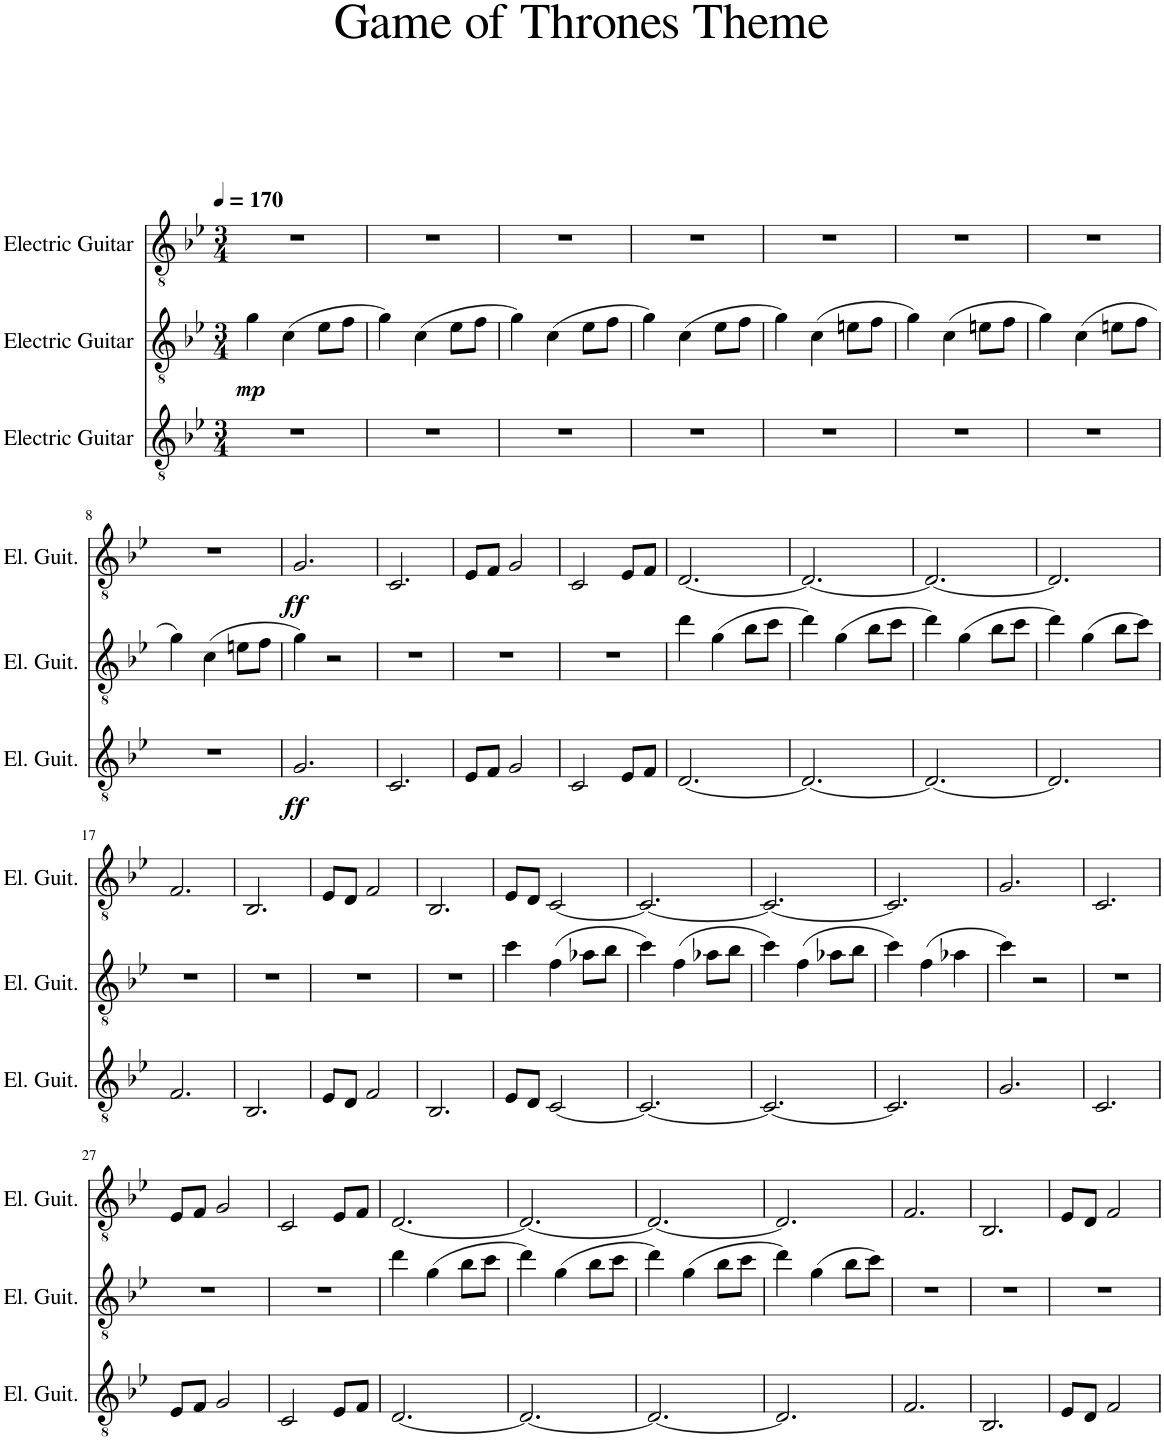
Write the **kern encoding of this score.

**kern	**dynam	**kern	**dynam	**kern	**dynam
*part3	*part3	*part2	*part2	*part1	*part1
*staff3	*staff3	*staff2	*staff2	*staff1	*staff1
*I"Electric Guitar	*	*I"Electric Guitar	*	*I"Electric Guitar	*
*I'El. Guit.	*	*I'El. Guit.	*	*I'El. Guit.	*
*clefGv2	*	*clefGv2	*	*clefGv2	*
*k[b-e-]	*	*k[b-e-]	*	*k[b-e-]	*
*M3/4	*	*M3/4	*	*M3/4	*
*MM170	*	*MM170	*	*MM170	*
=1	=1	=1	=1	=1	=1
!	!	!	!LO:DY:b	!	!
2.r	.	4g\	mp	2.r	.
.	.	(4c\	.	.	.
.	.	8e-\L	.	.	.
.	.	8f\J	.	.	.
=2	=2	=2	=2	=2	=2
2.r	.	4g\)	.	2.r	.
.	.	(4c\	.	.	.
.	.	8e-\L	.	.	.
.	.	8f\J	.	.	.
=3	=3	=3	=3	=3	=3
2.r	.	4g\)	.	2.r	.
.	.	(4c\	.	.	.
.	.	8e-\L	.	.	.
.	.	8f\J	.	.	.
=4	=4	=4	=4	=4	=4
2.r	.	4g\)	.	2.r	.
.	.	(4c\	.	.	.
.	.	8e-\L	.	.	.
.	.	8f\J	.	.	.
=5	=5	=5	=5	=5	=5
2.r	.	4g\)	.	2.r	.
.	.	(4c\	.	.	.
.	.	8en\L	.	.	.
.	.	8f\J	.	.	.
=6	=6	=6	=6	=6	=6
2.r	.	4g\)	.	2.r	.
.	.	(4c\	.	.	.
.	.	8en\L	.	.	.
.	.	8f\J	.	.	.
=7	=7	=7	=7	=7	=7
2.r	.	4g\)	.	2.r	.
.	.	(4c\	.	.	.
.	.	8en\L	.	.	.
.	.	8f\J	.	.	.
!!LO:LB:g=z
=8	=8	=8	=8	=8	=8
2.r	.	4g\)	.	2.r	.
.	.	(4c\	.	.	.
.	.	8en\L	.	.	.
.	.	8f\J	.	.	.
=9	=9	=9	=9	=9	=9
!	!LO:DY:b	!	!	!	!LO:DY:b
2.G/	ff	4g\)	.	2.G/	ff
.	.	2r	.	.	.
=10	=10	=10	=10	=10	=10
2.C/	.	2.r	.	2.C/	.
=11	=11	=11	=11	=11	=11
8E-/L	.	2.r	.	8E-/L	.
8F/J	.	.	.	8F/J	.
2G/	.	.	.	2G/	.
=12	=12	=12	=12	=12	=12
2C/	.	2.r	.	2C/	.
8E-/L	.	.	.	8E-/L	.
8F/J	.	.	.	8F/J	.
=13	=13	=13	=13	=13	=13
[2.D/	.	4dd\	.	[2.D/	.
.	.	(4g\	.	.	.
.	.	8b-\L	.	.	.
.	.	8cc\J	.	.	.
=14	=14	=14	=14	=14	=14
2.D/_	.	4dd\)	.	2.D/_	.
.	.	(4g\	.	.	.
.	.	8b-\L	.	.	.
.	.	8cc\J	.	.	.
=15	=15	=15	=15	=15	=15
2.D/_	.	4dd\)	.	2.D/_	.
.	.	(4g\	.	.	.
.	.	8b-\L	.	.	.
.	.	8cc\J	.	.	.
=16	=16	=16	=16	=16	=16
2.D/]	.	4dd\)	.	2.D/]	.
.	.	(4g\	.	.	.
.	.	8b-\L	.	.	.
.	.	8cc\J)	.	.	.
!!LO:LB:g=z
=17	=17	=17	=17	=17	=17
2.F/	.	2.r	.	2.F/	.
=18	=18	=18	=18	=18	=18
2.BB-/	.	2.r	.	2.BB-/	.
=19	=19	=19	=19	=19	=19
8E-/L	.	2.r	.	8E-/L	.
8D/J	.	.	.	8D/J	.
2F/	.	.	.	2F/	.
=20	=20	=20	=20	=20	=20
2.BB-/	.	2.r	.	2.BB-/	.
=21	=21	=21	=21	=21	=21
8E-/L	.	4cc\	.	8E-/L	.
8D/J	.	.	.	8D/J	.
[2C/	.	(4f\	.	[2C/	.
.	.	8a-X\L	.	.	.
.	.	8b-\J	.	.	.
=22	=22	=22	=22	=22	=22
2.C/_	.	4cc\)	.	2.C/_	.
.	.	(4f\	.	.	.
.	.	8a-X\L	.	.	.
.	.	8b-\J	.	.	.
=23	=23	=23	=23	=23	=23
2.C/_	.	4cc\)	.	2.C/_	.
.	.	(4f\	.	.	.
.	.	8a-X\L	.	.	.
.	.	8b-\J	.	.	.
=24	=24	=24	=24	=24	=24
2.C/]	.	4cc\)	.	2.C/]	.
.	.	(4f\	.	.	.
.	.	4a-X\	.	.	.
=25	=25	=25	=25	=25	=25
2.G/	.	4cc\)	.	2.G/	.
.	.	2r	.	.	.
=26	=26	=26	=26	=26	=26
2.C/	.	2.r	.	2.C/	.
!!LO:LB:g=z
=27	=27	=27	=27	=27	=27
8E-/L	.	2.r	.	8E-/L	.
8F/J	.	.	.	8F/J	.
2G/	.	.	.	2G/	.
=28	=28	=28	=28	=28	=28
2C/	.	2.r	.	2C/	.
8E-/L	.	.	.	8E-/L	.
8F/J	.	.	.	8F/J	.
=29	=29	=29	=29	=29	=29
[2.D/	.	4dd\	.	[2.D/	.
.	.	(4g\	.	.	.
.	.	8b-\L	.	.	.
.	.	8cc\J	.	.	.
=30	=30	=30	=30	=30	=30
2.D/_	.	4dd\)	.	2.D/_	.
.	.	(4g\	.	.	.
.	.	8b-\L	.	.	.
.	.	8cc\J	.	.	.
=31	=31	=31	=31	=31	=31
2.D/_	.	4dd\)	.	2.D/_	.
.	.	(4g\	.	.	.
.	.	8b-\L	.	.	.
.	.	8cc\J	.	.	.
=32	=32	=32	=32	=32	=32
2.D/]	.	4dd\)	.	2.D/]	.
.	.	(4g\	.	.	.
.	.	8b-\L	.	.	.
.	.	8cc\J)	.	.	.
=33	=33	=33	=33	=33	=33
2.F/	.	2.r	.	2.F/	.
=34	=34	=34	=34	=34	=34
2.BB-/	.	2.r	.	2.BB-/	.
=35	=35	=35	=35	=35	=35
8E-/L	.	2.r	.	8E-/L	.
8D/J	.	.	.	8D/J	.
2F/	.	.	.	2F/	.
=	=	=	=	=	=
*-	*-	*-	*-	*-	*-
